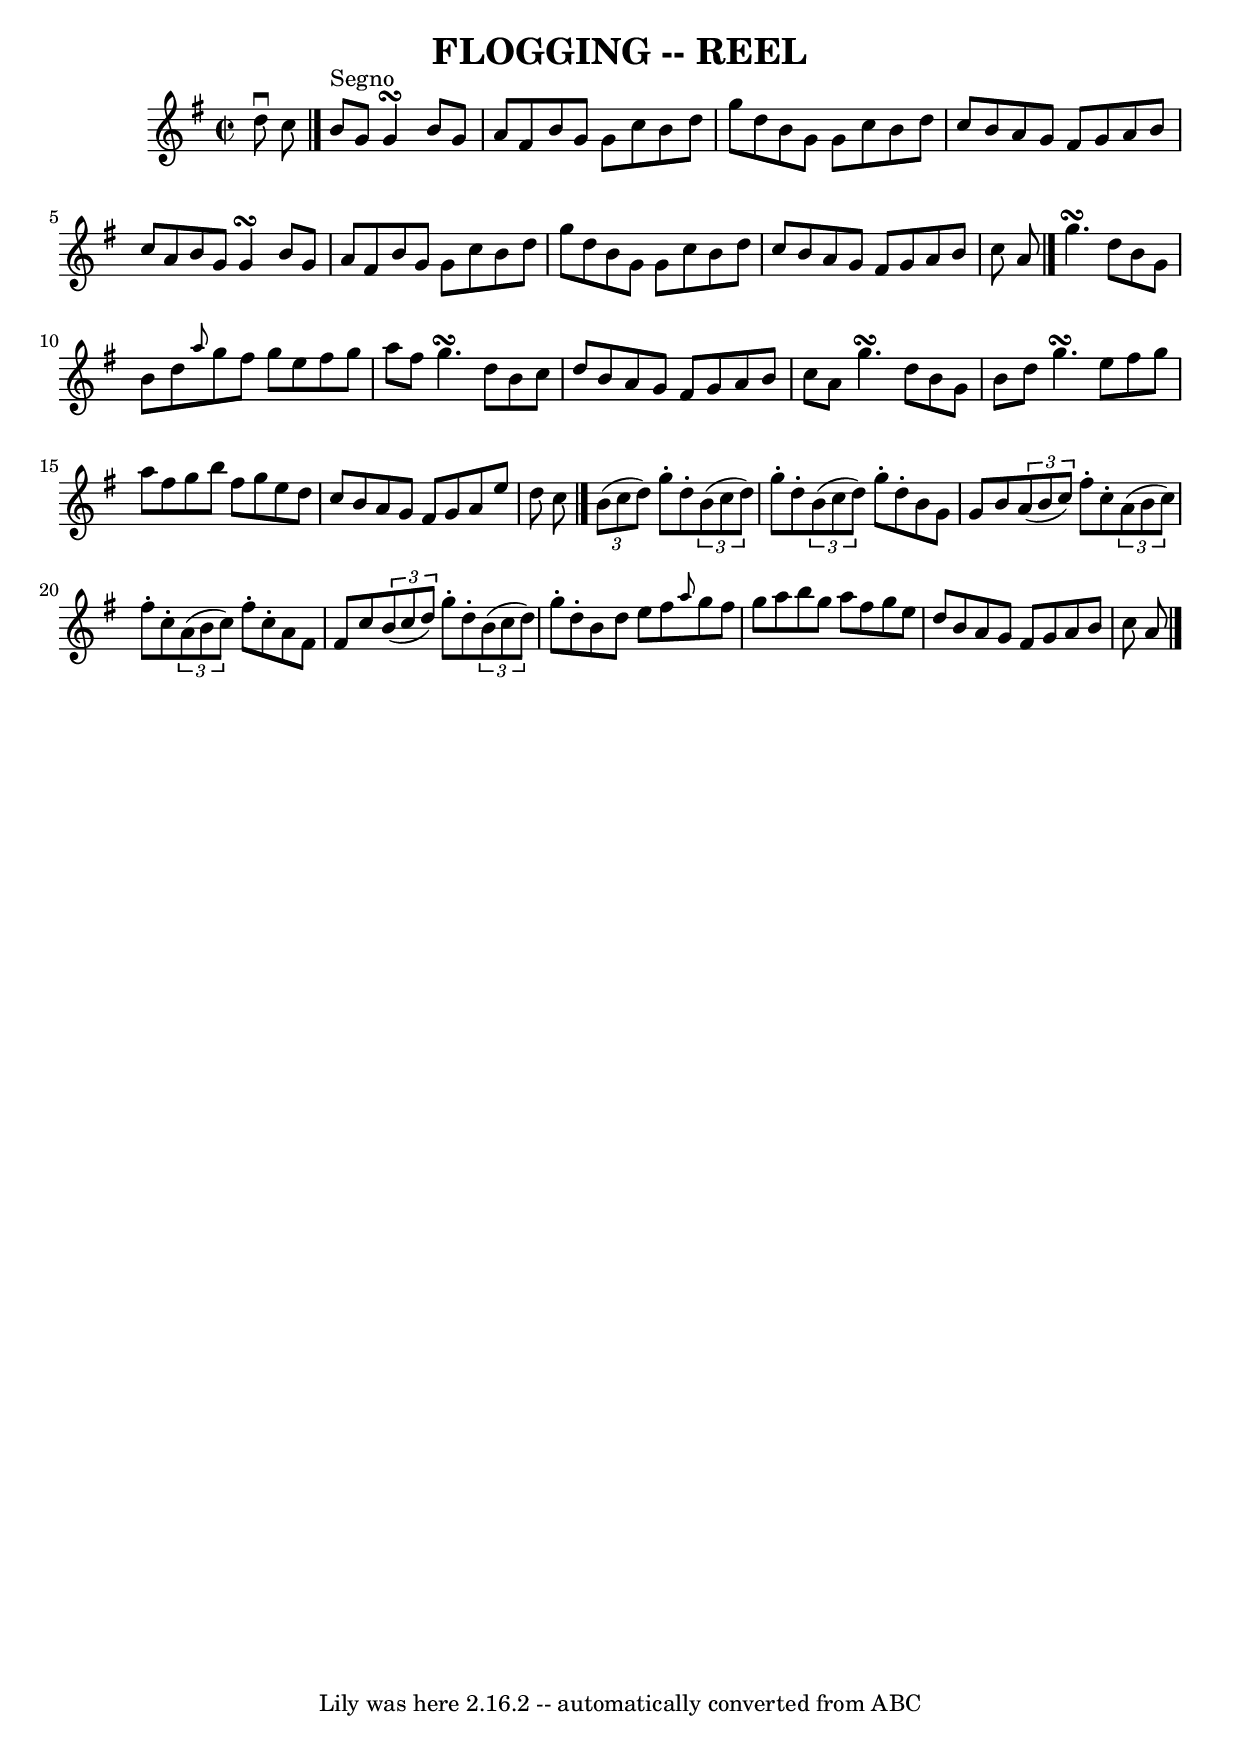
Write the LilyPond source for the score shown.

\version "2.16.2"
\include "Mammoth.ily"
\header {
  %% book = "Ryan's Mammoth Collection of Fiddle Tunes"
  crossRefNumber = "1"
  footnotes = ""
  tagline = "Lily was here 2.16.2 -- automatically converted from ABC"
  title = "FLOGGING -- REEL"

}
voicedefault =  {


  \override Staff.TimeSignature #'style = #'C
  \time 2/2 
  \key g \major
 d''8^\downbow c''8          \bar "|." b'8 
  ^"Segno" g'8 g'4\turn b'8 g'8 a'8 fis'8    |
  b'8    
  g'8 g'8 c''8 b'8 d''8 g''8 d''8    |
  b'8 g'8    
  g'8 c''8 b'8 d''8 c''8 b'8    |
  a'8 g'8 fis'8    
  g'8 a'8 b'8 c''8 a'8        |
  b'8 g'8 g'4\turn    
  b'8 g'8 a'8 fis'8    |
  b'8 g'8 g'8 c''8 b'8    
  d''8 g''8 d''8    |
  b'8 g'8 g'8 c''8 b'8 d''8    
  c''8 b'8    |
  a'8 g'8 fis'8 g'8 a'8 b'8 c''8    
  a'8    \bar "|." g''4.\turn d''8 b'8 g'8 b'8 d''8    
  |
  \grace { a''8  
	 } g''8 fis''8 g''8 e''8 fis''8 g''8 
  a''8 fis''8    |
  g''4.\turn d''8 b'8 c''8 d''8    
  b'8    |
  a'8 g'8 fis'8 g'8 a'8 b'8 c''8 a'8       
  |
  g''4.\turn d''8 b'8 g'8 b'8 d''8    |
  g''4. 
  \turn e''8 fis''8 g''8 a''8 fis''8    |
  g''8 b''8    
  fis''8 g''8 e''8 d''8 c''8 b'8    |
  a'8 g'8 fis'8 
  g'8 a'8 e''8 d''8 c''8    \bar "|."     \times 2/3 { b'8 (
						       c''8 d''8) 
						     } g''8 -. d''8 -.   \times 2/3 { b'8 (c''8 d''8  
										      -) 
										    } g''8 -. d''8 -.   |
  \times 2/3 { b'8 (c''8 d''8) 
	     } 
  g''8 -. d''8 -. b'8 g'8 g'8 b'8        |
  \times 2/3 {   
    a'8 (b'8 c''8) 
  } fis''8 -. c''8 -.   \times 2/3 { a'8 (b'8    
				     c''8) 
				   } fis''8 -. c''8 -.   |
  \times 2/3 { a'8 (b'8    
	       c''8) 
	     } fis''8 -. c''8 -. a'8 fis'8 fis'8 c''8        
  |
  \times 2/3 { b'8 (c''8 d''8) 
	     } g''8 -. d''8 -.   
  \times 2/3 { b'8 (c''8 d''8) 
	     } g''8 -. d''8 -.   |
  b'8  
  d''8 e''8 fis''8  \grace { a''8  
			   } g''8 fis''8 g''8 a''8  
  |
  b''8 g''8 a''8 fis''8 g''8 e''8 d''8 b'8  
  |
  a'8 g'8 fis'8 g'8 a'8 b'8 c''8 a'8      
  \bar "|."   

}

\score{
  <<

    \context Staff="default"
    {
      \voicedefault 
      
    }

  >>
  \layout {
    
  }
  \midi {
  }

}
